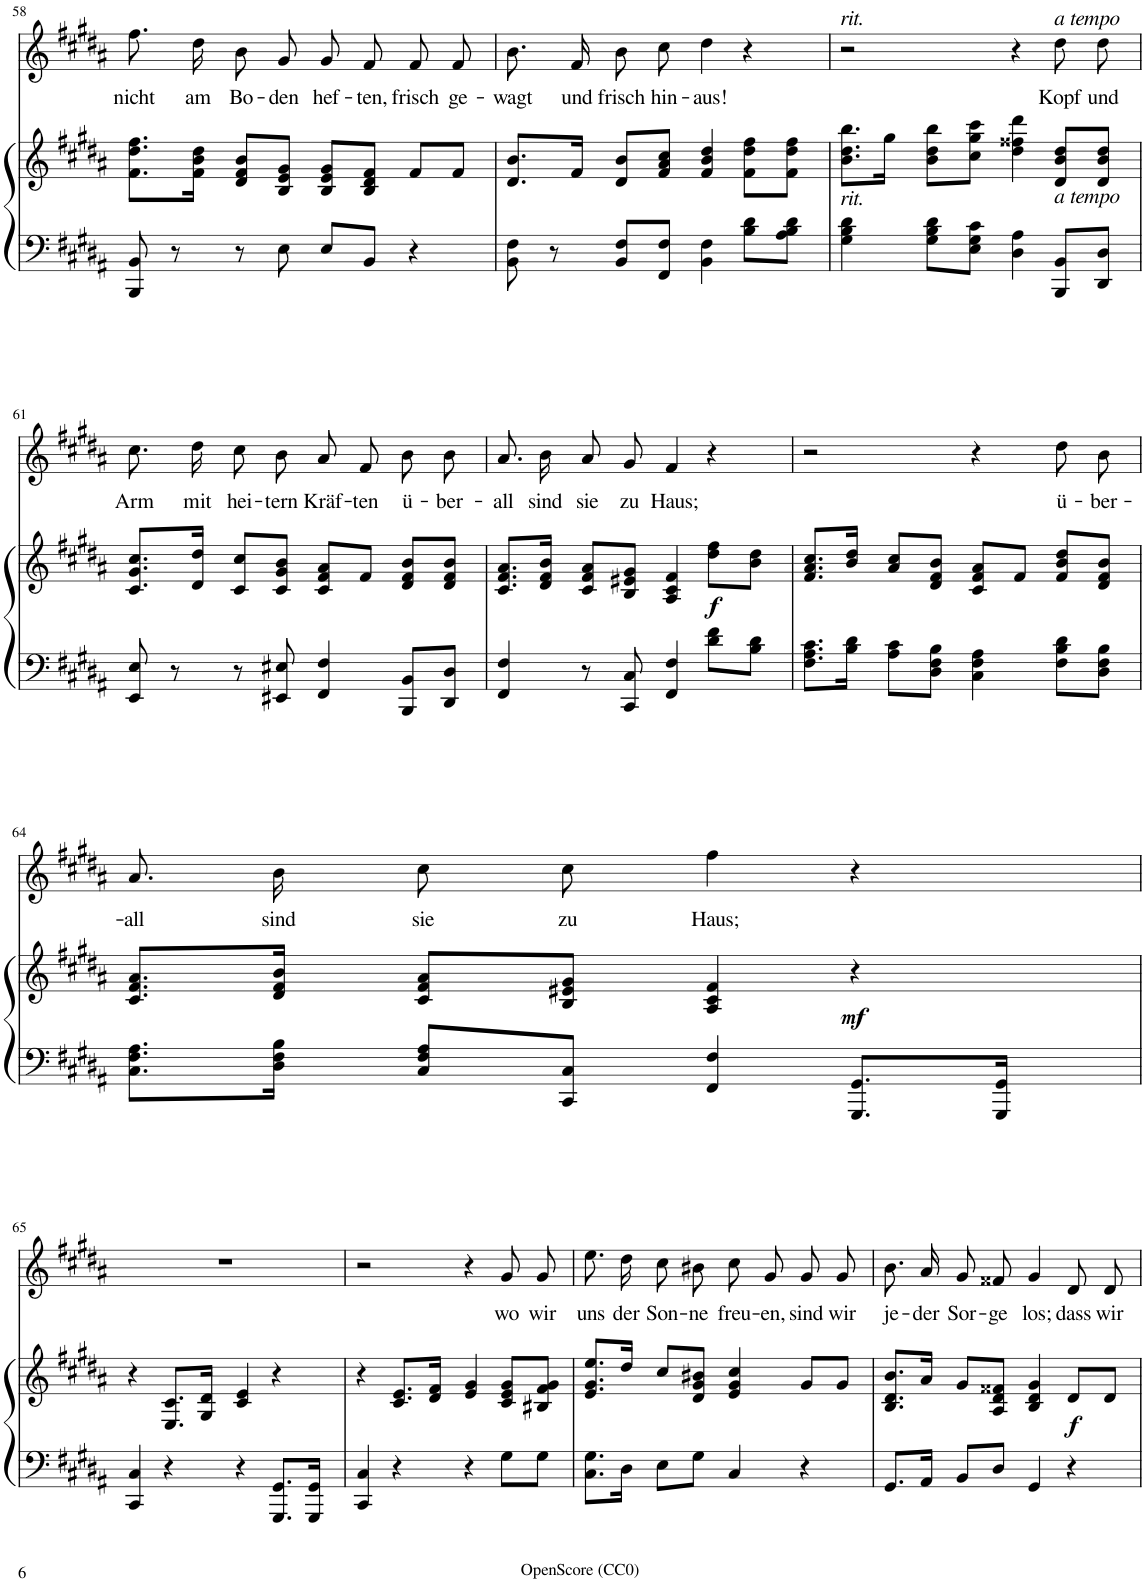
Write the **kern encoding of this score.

**kern	**kern	**dynam	**kern	**text
*part2	*part2	*part2	*part1	*part1
*staff3	*staff2	*staff2/3	*staff1	*staff1
*I"Piano	*	*	*I"Voice	*
*I'Pno	*	*	*	*
!!LO:PB:g=z
*clefF4	*clefG2	*	*clefG2	*
*k[f#c#g#d#a#]	*k[f#c#g#d#a#]	*	*k[f#c#g#d#a#]	*
*M4/4	*M4/4	*	*M4/4	*
*met(c)	*met(c)	*	*met(c)	*
=58	=58	=58	=58	=58
!	!	!	!	!LO:LY:b
8BBB/ 8BB/	8.f#\ 8.dd#\ 8.ff#\L	.	8.ff#\L	nicht
8r	.	.	.	.
!	!	!	!	!LO:LY:b
.	16f#\ 16b\ 16dd#\Jk	.	16dd#\Jk	am
!	!	!	!	!LO:LY:b
8r	8d#/ 8f#/ 8b/L	.	8b/L	Bo-
!	!	!	!	!LO:LY:b
8E\	8B/ 8e/ 8g#/J	.	8g#/J	-den
!	!	!	!	!LO:LY:b
8E/L	8B/ 8e/ 8g#/L	.	8g#/L	hef-
!	!	!	!	!LO:LY:b
8BB/J	8B/ 8d#/ 8f#/J	.	8f#/J	-ten,
!	!	!	!	!LO:LY:b
4r	8f#/L	.	8f#/L	frisch
!	!	!	!	!LO:LY:b
.	8f#/J	.	8f#/J	ge-
=59	=59	=59	=59	=59
!	!	!	!	!LO:LY:b
8BB\ 8F#\	8.d#/ 8.b/L	.	8.b/L	-wagt
8r	.	.	.	.
!	!	!	!	!LO:LY:b
.	16f#/Jk	.	16f#/Jk	und
!	!	!	!	!LO:LY:b
8BB/ 8F#/L	8d#/ 8b/L	.	8b\L	frisch
!	!	!	!	!LO:LY:b
8FF#/ 8F#/J	8f#/ 8a#/ 8cc#/J	.	8cc#\J	hin-
!	!	!	!	!LO:LY:b
4BB\ 4F#\	4f#/ 4b/ 4dd#/	.	4dd#\	-aus!
8B\ 8d#\L	8f#\ 8dd#\ 8ff#\L	.	4r	.
8A#\ 8B\ 8d#\J	8f#\ 8dd#\ 8ff#\J	.	.	.
=60	=60	=60	=60	=60
!	!	!	!LO:TX:a:i:t=rit.	!
!	!LO:TX:b:i:t=rit.	!	!	!
4G#\ 4B\ 4d#\	8.b\ 8.dd#\ 8.bb\L	.	2r	.
.	16gg#\Jk	.	.	.
8G#\ 8B\ 8d#\L	8b\ 8dd#\ 8bb\L	.	.	.
8E\ 8G#\ 8c#\J	8cc#\ 8gg#\ 8ccc#\J	.	.	.
4D#\ 4A#\	4dd#\ 4ff##X\ 4ddd#\	.	4r	.
!	!	!	!LO:TX:a:i:t=a tempo	!
!	!LO:TX:b:i:t=a tempo	!	!	!
!	!	!	!	!LO:LY:b
8BBB/ 8BB/L	8d#/ 8b/ 8dd#/L	.	8dd#\L	Kopf
!	!	!	!	!LO:LY:b
8DD#/ 8D#/J	8d#/ 8b/ 8dd#/J	.	8dd#\J	und
!!LO:LB:g=z
=61	=61	=61	=61	=61
!	!	!	!	!LO:LY:b
8EE/ 8E/	8.c#/ 8.g#/ 8.cc#/L	.	8.cc#\L	Arm
8r	.	.	.	.
!	!	!	!	!LO:LY:b
.	16d#/ 16dd#/Jk	.	16dd#\Jk	mit
!	!	!	!	!LO:LY:b
8r	8c#/ 8cc#/L	.	8cc#\L	hei-
!	!	!	!	!LO:LY:b
8EE#X/ 8E#X/	8c#/ 8g#/ 8b/J	.	8b\J	-tern
!	!	!	!	!LO:LY:b
4FF#/ 4F#/	8c#/ 8f#/ 8a#/L	.	8a#/L	Kräf-
!	!	!	!	!LO:LY:b
.	8f#/J	.	8f#/J	-ten
!	!	!	!	!LO:LY:b
8BBB/ 8BB/L	8d#/ 8f#/ 8b/L	.	8b\L	ü-
!	!	!	!	!LO:LY:b
8DD#/ 8D#/J	8d#/ 8f#/ 8b/J	.	8b\J	-ber-
=62	=62	=62	=62	=62
!	!	!	!	!LO:LY:b
4FF#/ 4F#/	8.c#/ 8.f#/ 8.a#/L	.	8.a#/L	-all
!	!	!	!	!LO:LY:b
.	16d#/ 16f#/ 16b/Jk	.	16b/Jk	sind
!	!	!	!	!LO:LY:b
8r	8c#/ 8f#/ 8a#/L	.	8a#/L	sie
!	!	!	!	!LO:LY:b
8CC#/ 8C#/	8B/ 8e#X/ 8g#/J	.	8g#/J	zu
!	!	!	!	!LO:LY:b
4FF#/ 4F#/	4A#/ 4c#/ 4f#/	.	4f#/	Haus;
!	!	!LO:DY:b	!	!
8d#\ 8f#\L	8dd#\ 8ff#\L	f	4r	.
8B\ 8d#\J	8b\ 8dd#\J	.	.	.
=63	=63	=63	=63	=63
8.F#\ 8.A#\ 8.c#\L	8.f#/ 8.a#/ 8.cc#/L	.	2r	.
16B\ 16d#\Jk	16b/ 16dd#/Jk	.	.	.
8A#\ 8c#\L	8a#/ 8cc#/L	.	.	.
8D#\ 8F#\ 8B\J	8d#/ 8f#/ 8b/J	.	.	.
4C#\ 4F#\ 4A#\	8c#/ 8f#/ 8a#/L	.	4r	.
.	8f#/J	.	.	.
!	!	!	!	!LO:LY:b
8F#\ 8B\ 8d#\L	8f#/ 8b/ 8dd#/L	.	8dd#\L	ü-
!	!	!	!	!LO:LY:b
8D#\ 8F#\ 8B\J	8d#/ 8f#/ 8b/J	.	8b\J	-ber-
!!LO:LB:g=z
=64	=64	=64	=64	=64
!	!	!	!	!LO:LY:b
8.C#\ 8.F#\ 8.A#\L	8.c#/ 8.f#/ 8.a#/L	.	8.a#/L	-all
!	!	!	!	!LO:LY:b
16D#\ 16F#\ 16B\Jk	16d#/ 16f#/ 16b/Jk	.	16b/Jk	sind
!	!	!	!	!LO:LY:b
8C#/ 8F#/ 8A#/L	8c#/ 8f#/ 8a#/L	.	8cc#\L	sie
!	!	!	!	!LO:LY:b
8CC#/ 8C#/J	8B/ 8e#X/ 8g#/J	.	8cc#\J	zu
!	!	!	!	!LO:LY:b
4FF#/ 4F#/	4A#/ 4c#/ 4f#/	.	4ff#\	Haus;
!	!	!LO:DY:b	!	!
8.GGG#/ 8.GG#/L	4r	mf	4r	.
16GGG#/ 16GG#/Jk	.	.	.	.
!!LO:LB:g=z
=65	=65	=65	=65	=65
4CC#/ 4C#/	4r	.	1r	.
4r	8.E/ 8.c#/L	.	.	.
.	16G#/ 16d#/Jk	.	.	.
4r	4c#/ 4e/	.	.	.
8.GGG#/ 8.GG#/L	4r	.	.	.
16GGG#/ 16GG#/Jk	.	.	.	.
=66	=66	=66	=66	=66
4CC#/ 4C#/	4r	.	2r	.
4r	8.c#/ 8.e/L	.	.	.
.	16d#/ 16f#/Jk	.	.	.
4r	4e/ 4g#/	.	4r	.
!	!	!	!	!LO:LY:b
8G#\L	8c#/ 8e/ 8g#/L	.	8g#/L	wo
!	!	!	!	!LO:LY:b
8G#\J	8B#X/ 8f#/ 8g#/J	.	8g#/J	wir
=67	=67	=67	=67	=67
!	!	!	!	!LO:LY:b
8.C#\ 8.G#\L	8.e/ 8.g#/ 8.ee/L	.	8.ee\L	uns
!	!	!	!	!LO:LY:b
16D#\Jk	16dd#/Jk	.	16dd#\Jk	der
!	!	!	!	!LO:LY:b
8E\L	8cc#/L	.	8cc#\L	Son-
!	!	!	!	!LO:LY:b
8G#\J	8d#/ 8g#/ 8b#X/J	.	8b#X\J	-ne
!	!	!	!	!LO:LY:b
4C#/	4e/ 4g#/ 4cc#/	.	8cc#/L	freu-
!	!	!	!	!LO:LY:b
.	.	.	8g#/J	-en,
!	!	!	!	!LO:LY:b
4r	8g#/L	.	8g#/L	sind
!	!	!	!	!LO:LY:b
.	8g#/J	.	8g#/J	wir
=68	=68	=68	=68	=68
!	!	!	!	!LO:LY:b
8.GG#/L	8.B/ 8.d#/ 8.b/L	.	8.b/L	je-
!	!	!	!	!LO:LY:b
16AA#/Jk	16a#/Jk	.	16a#/Jk	-der
!	!	!	!	!LO:LY:b
8BB/L	8g#/L	.	8g#/L	Sor-
!	!	!	!	!LO:LY:b
8D#/J	8A#/ 8d#/ 8f##X/J	.	8f##X/J	-ge
!	!	!	!	!LO:LY:b
4GG#/	4B/ 4d#/ 4g#/	.	4g#/	los;
!	!	!LO:DY:b	!	!LO:LY:b
4r	8d#/L	f	8d#/L	dass
!	!	!	!	!LO:LY:b
.	8d#/J	.	8d#/J	wir
=	=	=	=	=
*-	*-	*-	*-	*-
